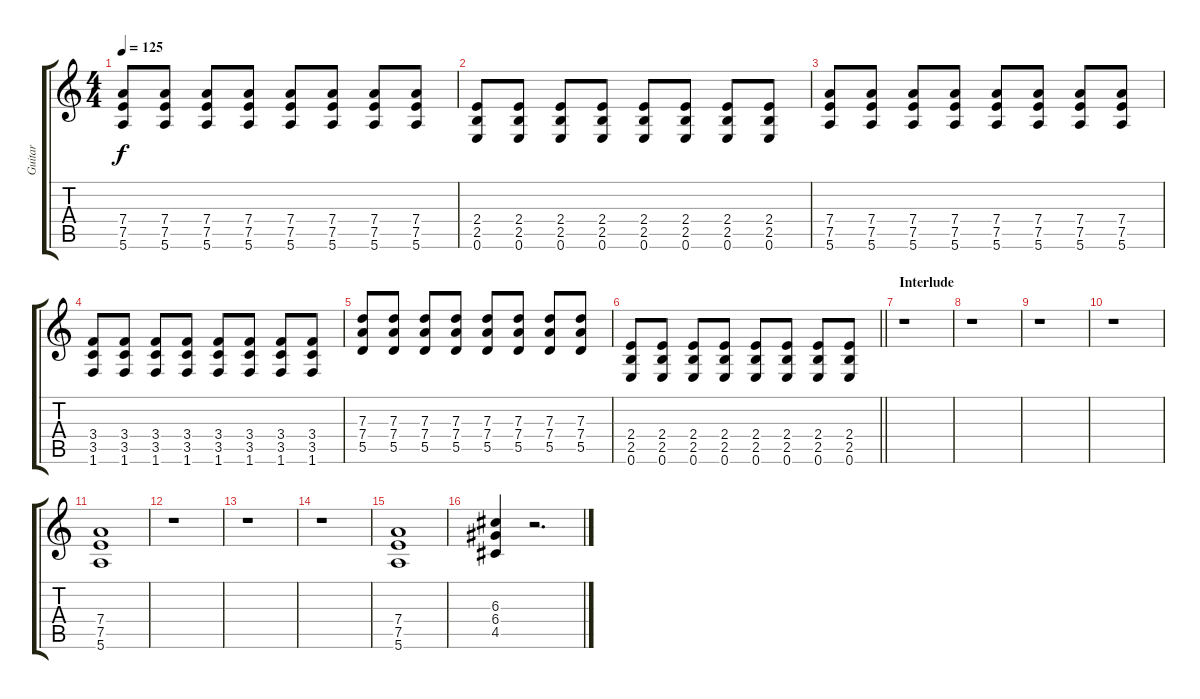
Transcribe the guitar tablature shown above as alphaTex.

\track ("Guitar" "Guitar") {instrument distortionguitar}
\staff {score tabs}
\tuning (E4 B3 G3 D3 A2 E2) {hide}
\ts (4 4)
\tempo 125
\clef g2
\ks c
(7.4 7.5 5.6).8{dy f} (7.4 7.5 5.6).8 (7.4 7.5 5.6).8 (7.4 7.5 5.6).8 (7.4 7.5 5.6).8 (7.4 7.5 5.6).8 (7.4 7.5 5.6).8 (7.4 7.5 5.6).8 |
(2.4 2.5 0.6).8 (2.4 2.5 0.6).8 (2.4 2.5 0.6).8 (2.4 2.5 0.6).8 (2.4 2.5 0.6).8 (2.4 2.5 0.6).8 (2.4 2.5 0.6).8 (2.4 2.5 0.6).8 |
(7.4 7.5 5.6).8 (7.4 7.5 5.6).8 (7.4 7.5 5.6).8 (7.4 7.5 5.6).8 (7.4 7.5 5.6).8 (7.4 7.5 5.6).8 (7.4 7.5 5.6).8 (7.4 7.5 5.6).8 |
(3.4 3.5 1.6).8 (3.4 3.5 1.6).8 (3.4 3.5 1.6).8 (3.4 3.5 1.6).8 (3.4 3.5 1.6).8 (3.4 3.5 1.6).8 (3.4 3.5 1.6).8 (3.4 3.5 1.6).8 |
(7.3 7.4 5.5).8 (7.3 7.4 5.5).8 (7.3 7.4 5.5).8 (7.3 7.4 5.5).8 (7.3 7.4 5.5).8 (7.3 7.4 5.5).8 (7.3 7.4 5.5).8 (7.3 7.4 5.5).8 |
\barLineRight lightlight
(2.4 2.5 0.6).8 (2.4 2.5 0.6).8 (2.4 2.5 0.6).8 (2.4 2.5 0.6).8 (2.4 2.5 0.6).8 (2.4 2.5 0.6).8 (2.4 2.5 0.6).8 (2.4 2.5 0.6).8 |
\section ("" "Interlude")
r.1 |
r.1 |
r.1 |
r.1 |
(7.4 7.5 5.6).1 |
r.1 |
r.1 |
r.1 |
(7.4 7.5 5.6).1 |
(6.3 6.4 4.5).4 r.2{d}
